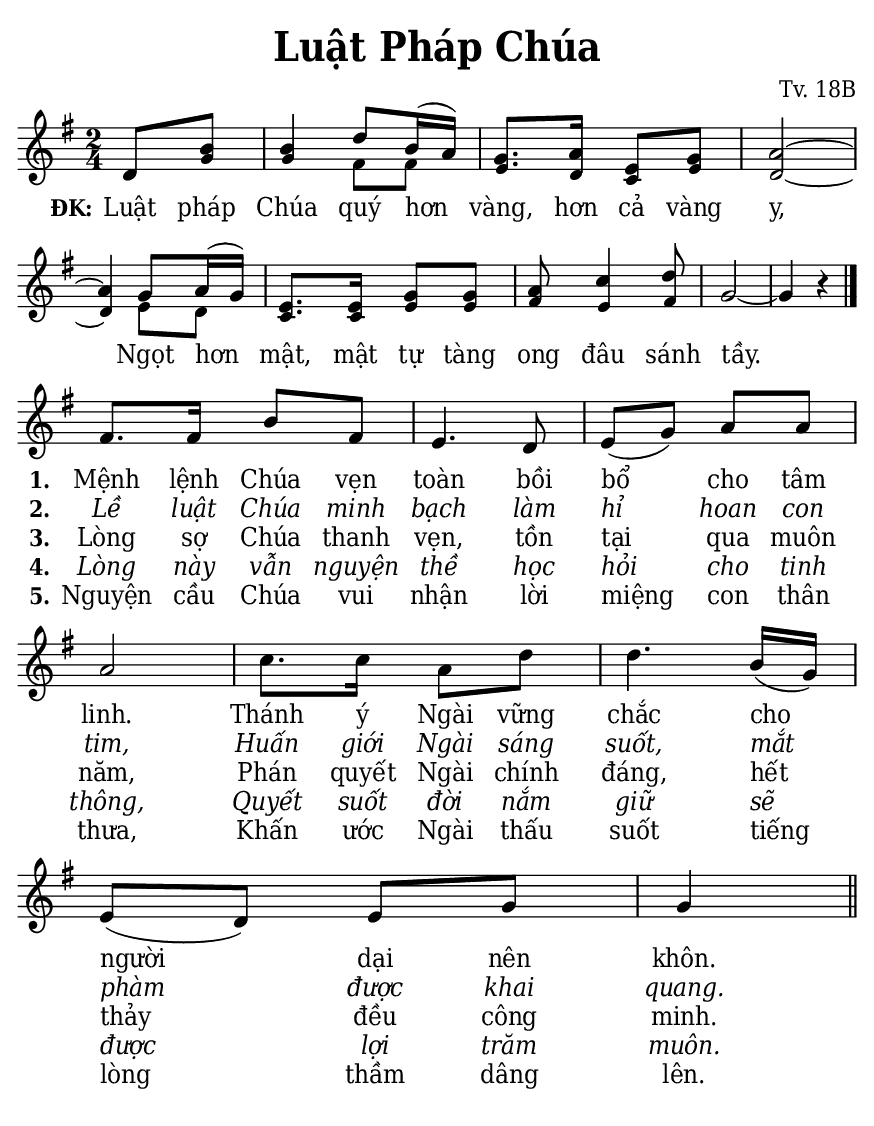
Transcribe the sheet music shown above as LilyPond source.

% Cài đặt chung\
\version "2.22.1"
\include "english.ly"

\header {
  title = \markup { \fontsize #1 "Luật Pháp Chúa" }
  composer = "Tv. 18B"
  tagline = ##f
}

% Nhạc phiên khúc
nhacPhienKhucSop = \relative c' {
  \partial 4 d8 b' |
  b4 d8 b16 (a) |
  g8. a16 e8 g |
  a2 ~ |
  a4 g8 a16 (g) |
  e8. e16 g8 g |
  a c4 d8 |
  g,2 ~ |
  g4 r \bar "|." \break
  
  fs8. fs16 b8 fs |
  e4. d8 |
  e (g) a a |
  a2 |
  c8. c16 a8 d |
  d4. b16 (g) |
  e8 (d) e g |
  g4 \bar "||"
}

nhacPhienKhucAlto = \relative c' {
  d8 g |
  g4 fs8 [fs] |
  e8. d16 c8 e |
  d2 ~ |
  d4 e8 [d] |
  c8. c16 e8 e |
  fs e4 fs8 |
  g2 ~ |
  g4 r
}

% Lời phiên khúc
loiPhienKhucSop = \lyrics {
  \set stanza = "ĐK:"
  Luật pháp Chúa quý hơn vàng,
  hơn cả vàng y,
  Ngọt hơn mật, mật tự tàng ong đâu sánh tầy.
  <<
    {
      \set stanza = "1."
      Mệnh lệnh Chúa vẹn toàn bồi bổ cho tâm linh.
      Thánh ý Ngài vững chắc cho người dại nên khôn.
    }
    \new Lyrics {
	    \set associatedVoice = "beSop"
	    \set stanza = "2."
      \override Lyrics.LyricText.font-shape = #'italic
	    Lề luật Chúa minh bạch làm hỉ hoan con tim,
	    Huấn giới Ngài sáng suốt,
	    mắt phàm được khai quang.
    }
    \new Lyrics {
	    \set associatedVoice = "beSop"
	    \set stanza = "3."
	    Lòng sợ Chúa thanh vẹn,
	    tồn tại qua muôn năm,
	    Phán quyết Ngài chính đáng,
	    hết thảy đều công minh.
    }
    \new Lyrics {
	    \set associatedVoice = "beSop"
	    \set stanza = "4."
      \override Lyrics.LyricText.font-shape = #'italic
	    Lòng này vẫn nguyện thề học hỏi cho tinh thông,
	    Quyết suốt đời nắm giữ sẽ được lợi trăm muôn.
    }
    \new Lyrics {
	    \set associatedVoice = "beSop"
	    \set stanza = "5."
	    Nguyện cầu Chúa vui nhận lời miệng con thân thưa,
	    Khấn ước Ngài thấu suốt tiếng lòng thầm dâng lên.
    }
  >>
}

% Dàn trang
\paper {
  #(set-paper-size "a5")
  top-margin = 3\mm
  bottom-margin = 3\mm
  left-margin = 3\mm
  right-margin = 3\mm
  indent = #0
  #(define fonts
	 (make-pango-font-tree "Deja Vu Serif Condensed"
	 		       "Deja Vu Serif Condensed"
			       "Deja Vu Serif Condensed"
			       (/ 20 20)))
  print-page-number = ##f
  %page-count = #1
  system-system-spacing = #'((basic-distance . 0.1) (padding . 2))
}

TongNhip = {
  \key g \major \time 2/4
  \set Timing.beamExceptions = #'()
  \set Timing.baseMoment = #(ly:make-moment 1/4)
}

% Đổi kích thước nốt cho bè phụ
notBePhu =
#(define-music-function (font-size music) (number? ly:music?)
   (for-some-music
     (lambda (m)
       (if (music-is-of-type? m 'rhythmic-event)
           (begin
             (set! (ly:music-property m 'tweaks)
                   (cons `(font-size . ,font-size)
                         (ly:music-property m 'tweaks)))
             #t)
           #f))
     music)
   music)

\score {
  \new ChoirStaff <<
    \new Staff \with {
        \consists "Merge_rests_engraver"
        printPartCombineTexts = ##f
      }
      <<
      \new Voice \TongNhip \partCombine 
        \nhacPhienKhucSop
        \notBePhu -1 { \nhacPhienKhucAlto }
      \new NullVoice = beSop \nhacPhienKhucSop
      \new Lyrics \lyricsto beSop \loiPhienKhucSop
      >>
  >>
  \layout {
    \override Lyrics.LyricSpace.minimum-distance = #2
    \override Score.BarNumber.break-visibility = ##(#f #f #f)
    \override Score.SpacingSpanner.uniform-stretching = ##t
  } 
}
